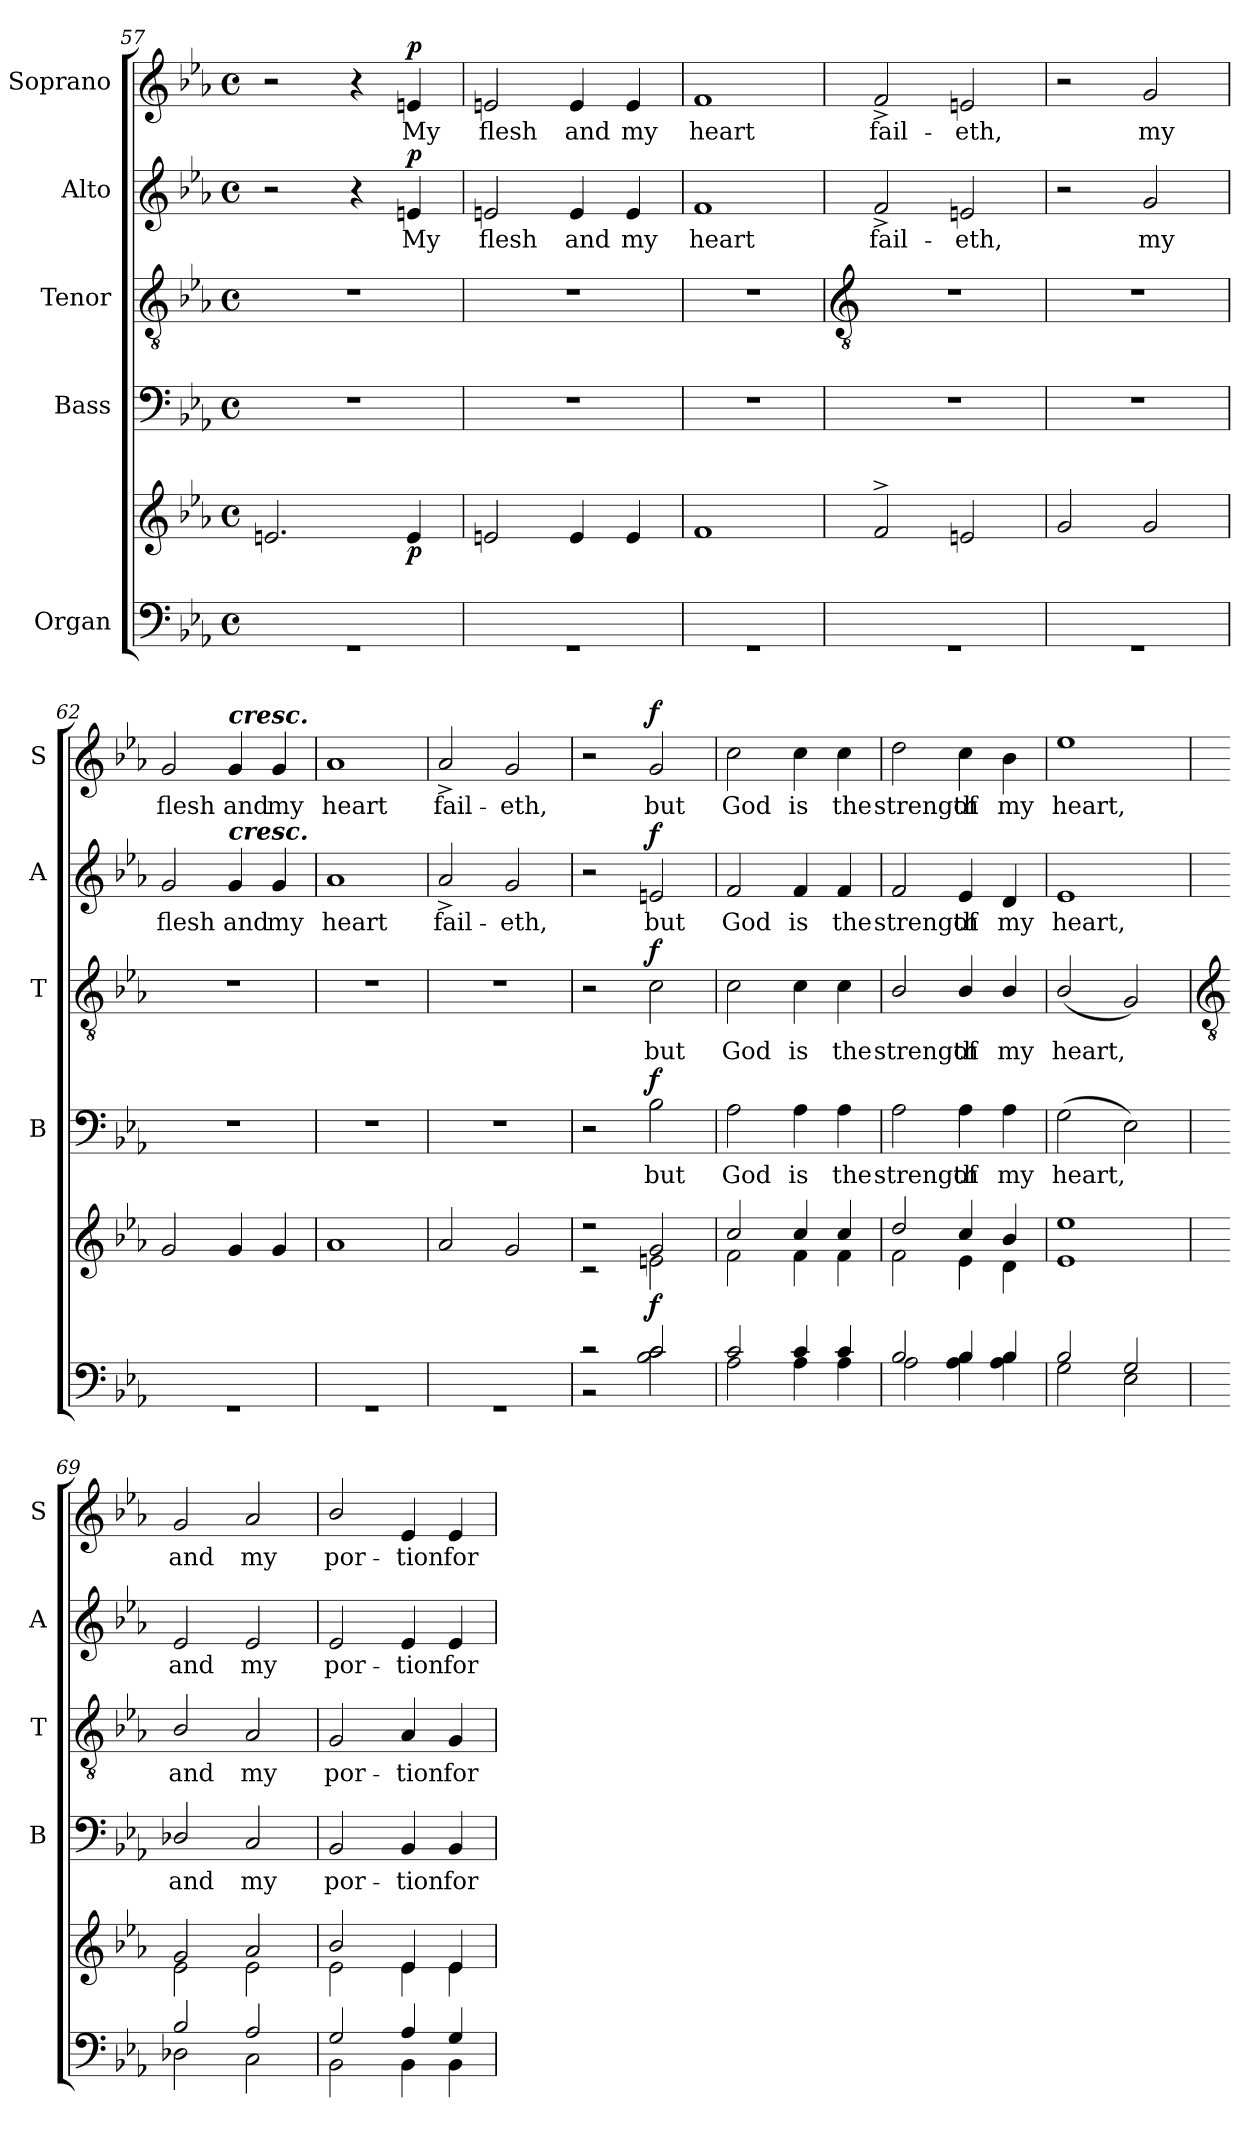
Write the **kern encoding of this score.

**kern	**kern	**dynam	**kern	**text	**dynam	**kern	**text	**dynam	**kern	**text	**dynam	**kern	**text	**dynam
*part5	*part5	*part5	*part4	*part4	*part4	*part3	*part3	*part3	*part2	*part2	*part2	*part1	*part1	*part1
*staff6	*staff5	*staff5/6	*staff4	*staff4	*staff4	*staff3	*staff3	*staff3	*staff2	*staff2	*staff2	*staff1	*staff1	*staff1
*I"Organ	*	*	*I"Bass	*	*	*I"Tenor	*	*	*I"Alto	*	*	*I"Soprano	*	*
*	*	*	*I'B	*	*	*I'T	*	*	*I'A	*	*	*I'S	*	*
*clefF4	*clefG2	*	*clefF4	*	*	*clefGv2	*	*	*clefG2	*	*	*clefG2	*	*
*k[b-e-a-]	*k[b-e-a-]	*	*k[b-e-a-]	*	*	*k[b-e-a-]	*	*	*k[b-e-a-]	*	*	*k[b-e-a-]	*	*
*E-:	*E-:	*	*E-:	*	*	*E-:	*	*	*E-:	*	*	*E-:	*	*
*M4/4	*M4/4	*	*M4/4	*	*	*M4/4	*	*	*M4/4	*	*	*M4/4	*	*
*met(c)	*met(c)	*	*met(c)	*	*	*met(c)	*	*	*met(c)	*	*	*met(c)	*	*
=57	=57	=57	=57	=57	=57	=57	=57	=57	=57	=57	=57	=57	=57	=57
*^	*^	*	*	*	*	*	*	*	*	*	*	*	*	*
1ryy	1r	2.en/	1ryy	.	1r	.	.	1r	.	.	2r	.	.	2r	.	.
.	.	.	.	.	.	.	.	.	.	.	4r	.	.	4r	.	.
!	!	!	!	!LO:DY:b	!	!	!	!	!	!	!	!LO:LY:b	!LO:DY:b	!	!LO:LY:b	!LO:DY:b
.	.	4e/	.	p	.	.	.	.	.	.	4en	My	p	4en	My	p
=58	=58	=58	=58	=58	=58	=58	=58	=58	=58	=58	=58	=58	=58	=58	=58	=58
!	!	!	!	!	!	!	!	!	!	!	!	!LO:LY:b	!	!	!LO:LY:b	!
1ryy	1r	2en/	1ryy	.	1r	.	.	1r	.	.	2en	flesh	.	2en	flesh	.
!	!	!	!	!	!	!	!	!	!	!	!	!LO:LY:b	!	!	!LO:LY:b	!
.	.	4e/	.	.	.	.	.	.	.	.	4e	and	.	4e	and	.
!	!	!	!	!	!	!	!	!	!	!	!	!LO:LY:b	!	!	!LO:LY:b	!
.	.	4e/	.	.	.	.	.	.	.	.	4e	my	.	4e	my	.
=59	=59	=59	=59	=59	=59	=59	=59	=59	=59	=59	=59	=59	=59	=59	=59	=59
!	!	!	!	!	!	!	!	!	!	!	!	!LO:LY:b	!	!	!LO:LY:b	!
1ryy	1r	1f/	1ryy	.	1r	.	.	1r	.	.	1f	heart	.	1f	heart	.
!!LO:LB:g=z
=60	=60	=60	=60	=60	=60	=60	=60	=60	=60	=60	=60	=60	=60	=60	=60	=60
*	*	*	*	*	*	*	*	*clefGv2	*	*	*	*	*	*	*	*
!	!	!	!	!	!	!	!	!	!	!	!	!LO:LY:b	!	!	!LO:LY:b	!
1ryy	1r	2f^/	1ryy	.	1r	.	.	1r	.	.	2f^	fail-	.	2f^	fail-	.
!	!	!	!	!	!	!	!	!	!	!	!	!LO:LY:b	!	!	!LO:LY:b	!
.	.	2en/	.	.	.	.	.	.	.	.	2en	-eth,	.	2en	-eth,	.
=61	=61	=61	=61	=61	=61	=61	=61	=61	=61	=61	=61	=61	=61	=61	=61	=61
1ryy	1r	2g/	1ryy	.	1r	.	.	1r	.	.	2r	.	.	2r	.	.
!	!	!	!	!	!	!	!	!	!	!	!	!LO:LY:b	!	!	!LO:LY:b	!
.	.	2g/	.	.	.	.	.	.	.	.	2g	my	.	2g	my	.
=62	=62	=62	=62	=62	=62	=62	=62	=62	=62	=62	=62	=62	=62	=62	=62	=62
!	!	!	!	!	!	!	!	!	!	!	!	!LO:LY:b	!	!	!LO:LY:b	!
1ryy	1r	2g/	1ryy	.	1r	.	.	1r	.	.	2g	flesh	.	2g	flesh	.
!	!	!	!	!	!	!	!	!	!	!	!	!	!	!LO:TX:a:Bi:t=cresc.	!	!
!	!	!	!	!	!	!	!	!	!	!	!LO:TX:a:Bi:t=cresc.	!	!	!	!	!
!	!	!	!	!	!	!	!	!	!	!	!	!LO:LY:b	!	!	!LO:LY:b	!
.	.	4g/	.	.	.	.	.	.	.	.	4g	and	.	4g	and	.
!	!	!	!	!	!	!	!	!	!	!	!	!LO:LY:b	!	!	!LO:LY:b	!
.	.	4g/	.	.	.	.	.	.	.	.	4g	my	.	4g	my	.
=63	=63	=63	=63	=63	=63	=63	=63	=63	=63	=63	=63	=63	=63	=63	=63	=63
!	!	!	!	!	!	!	!	!	!	!	!	!LO:LY:b	!	!	!LO:LY:b	!
1ryy	1r	1a-/	1ryy	.	1r	.	.	1r	.	.	1a-	heart	.	1a-	heart	.
=64	=64	=64	=64	=64	=64	=64	=64	=64	=64	=64	=64	=64	=64	=64	=64	=64
!	!	!	!	!	!	!	!	!	!	!	!	!LO:LY:b	!	!	!LO:LY:b	!
1ryy	1r	2a-/	1ryy	.	1r	.	.	1r	.	.	2a-^	fail-	.	2a-^	fail-	.
!	!	!	!	!	!	!	!	!	!	!	!	!LO:LY:b	!	!	!LO:LY:b	!
.	.	2g/	.	.	.	.	.	.	.	.	2g	-eth,	.	2g	-eth,	.
=65	=65	=65	=65	=65	=65	=65	=65	=65	=65	=65	=65	=65	=65	=65	=65	=65
2r	2r	2r	2r	.	2r	.	.	2r	.	.	2r	.	.	2r	.	.
!	!	!	!	!LO:DY:b	!	!LO:LY:b	!LO:DY:b	!	!LO:LY:b	!LO:DY:b	!	!LO:LY:b	!LO:DY:b	!	!LO:LY:b	!LO:DY:b
2c	2B- 2c	2g/	2en\	f	2B-	but	f	2c	but	f	2en	but	f	2g	but	f
=66	=66	=66	=66	=66	=66	=66	=66	=66	=66	=66	=66	=66	=66	=66	=66	=66
!	!	!	!	!	!	!LO:LY:b	!	!	!LO:LY:b	!	!	!LO:LY:b	!	!	!LO:LY:b	!
2c	2A-	2cc/	2f\	.	2A-	God	.	2c	God	.	2f	God	.	2cc	God	.
!	!	!	!	!	!	!LO:LY:b	!	!	!LO:LY:b	!	!	!LO:LY:b	!	!	!LO:LY:b	!
4c	4A-	4cc/	4f\	.	4A-	is	.	4c	is	.	4f	is	.	4cc	is	.
!	!	!	!	!	!	!LO:LY:b	!	!	!LO:LY:b	!	!	!LO:LY:b	!	!	!LO:LY:b	!
4c	4A-	4cc/	4f\	.	4A-	the	.	4c	the	.	4f	the	.	4cc	the	.
=67	=67	=67	=67	=67	=67	=67	=67	=67	=67	=67	=67	=67	=67	=67	=67	=67
!	!	!	!	!	!	!LO:LY:b	!	!	!LO:LY:b	!	!	!LO:LY:b	!	!	!LO:LY:b	!
2B-	2A-	2dd/	2f\	.	2A-	strength	.	2B-/	strength	.	2f	strength	.	2dd	strength	.
!	!	!	!	!	!	!LO:LY:b	!	!	!LO:LY:b	!	!	!LO:LY:b	!	!	!LO:LY:b	!
4B-	4A- 4B-	4cc/	4e-\	.	4A-	of	.	4B-/	of	.	4e-	of	.	4cc	of	.
!	!	!	!	!	!	!LO:LY:b	!	!	!LO:LY:b	!	!	!LO:LY:b	!	!	!LO:LY:b	!
4B-	4A- 4B-	4b-/	4d\	.	4A-	my	.	4B-/	my	.	4d	my	.	4b-	my	.
=68	=68	=68	=68	=68	=68	=68	=68	=68	=68	=68	=68	=68	=68	=68	=68	=68
!	!	!	!	!	!	!LO:LY:b	!	!	!LO:LY:b	!	!	!LO:LY:b	!	!	!LO:LY:b	!
2B-	2G	1ee-/	1e-\	.	(>2G	heart,	.	(<2B-/	heart,	.	1e-	heart,	.	1ee-	heart,	.
2G	2E-	.	.	.	2E-)	.	.	2G)	.	.	.	.	.	.	.	.
!!LO:LB:g=z
=69	=69	=69	=69	=69	=69	=69	=69	=69	=69	=69	=69	=69	=69	=69	=69	=69
*	*	*	*	*	*	*	*	*clefGv2	*	*	*	*	*	*	*	*
!	!	!	!	!	!	!LO:LY:b	!	!	!LO:LY:b	!	!	!LO:LY:b	!	!	!LO:LY:b	!
2B-	2D-X	2g/	2e-\	.	2D-X/	and	.	2B-/	and	.	2e-	and	.	2g	and	.
!	!	!	!	!	!	!LO:LY:b	!	!	!LO:LY:b	!	!	!LO:LY:b	!	!	!LO:LY:b	!
2A-	2C\	2a-/	2e-\	.	2C	my	.	2A-	my	.	2e-	my	.	2a-	my	.
=70	=70	=70	=70	=70	=70	=70	=70	=70	=70	=70	=70	=70	=70	=70	=70	=70
!	!	!	!	!	!	!LO:LY:b	!	!	!LO:LY:b	!	!	!LO:LY:b	!	!	!LO:LY:b	!
2G	2BB-\	2b-/	2e-\	.	2BB-	por-	.	2G	por-	.	2e-	por-	.	2b-/	por-	.
!	!	!	!	!	!	!LO:LY:b	!	!	!LO:LY:b	!	!	!LO:LY:b	!	!	!LO:LY:b	!
4A-	4BB-\	4e-/	4e-\	.	4BB-	-tion	.	4A-	-tion	.	4e-	-tion	.	4e-	-tion	.
!	!	!	!	!	!	!LO:LY:b	!	!	!LO:LY:b	!	!	!LO:LY:b	!	!	!LO:LY:b	!
4G	4BB-\	4e-/	4e-\	.	4BB-	for	.	4G	for	.	4e-	for	.	4e-	for	.
*v	*v	*	*	*	*	*	*	*	*	*	*	*	*	*	*	*
*	*v	*v	*	*	*	*	*	*	*	*	*	*	*	*	*
=	=	=	=	=	=	=	=	=	=	=	=	=	=	=
*-	*-	*-	*-	*-	*-	*-	*-	*-	*-	*-	*-	*-	*-	*-
